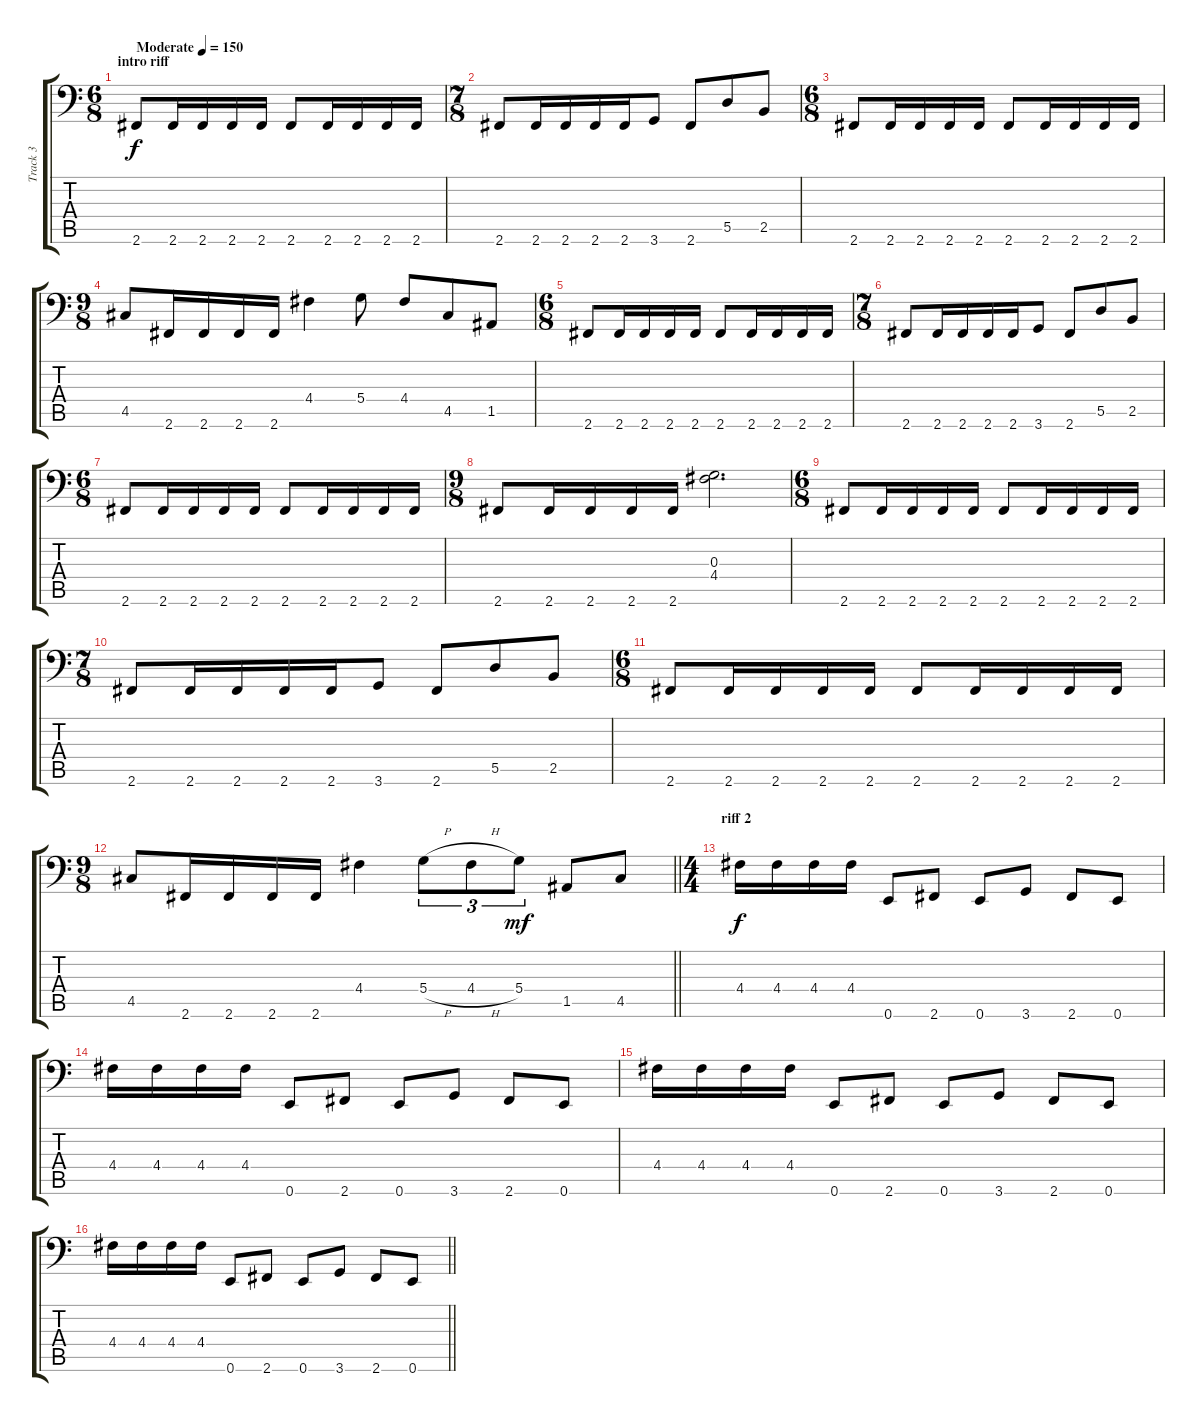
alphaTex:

\track ("Track 3" "Track 3") {instrument electricbassfinger}
\staff {score tabs}
\tuning (E3 B2 G2 D2 A1 E1) {hide}
\ts (6 8)
\section ("" "intro riff")
\tempo (150 "Moderate")
\clef f4
\ks c
2.6.8{dy f instrument electricbassfinger} 2.6.16 2.6.16 2.6.16 2.6.16 2.6.8 2.6.16 2.6.16 2.6.16 2.6.16 |
\ts (7 8)
2.6.8 2.6.16 2.6.16 2.6.16 2.6.16 3.6.8 2.6.8 5.5.8 2.5.8 |
\ts (6 8)
2.6.8 2.6.16 2.6.16 2.6.16 2.6.16 2.6.8 2.6.16 2.6.16 2.6.16 2.6.16 |
\ts (9 8)
4.5.8 2.6.16 2.6.16 2.6.16 2.6.16 4.4.4 5.4.8 4.4.8 4.5.8 1.5.8 |
\ts (6 8)
2.6.8 2.6.16 2.6.16 2.6.16 2.6.16 2.6.8 2.6.16 2.6.16 2.6.16 2.6.16 |
\ts (7 8)
2.6.8 2.6.16 2.6.16 2.6.16 2.6.16 3.6.8 2.6.8 5.5.8 2.5.8 |
\ts (6 8)
2.6.8 2.6.16 2.6.16 2.6.16 2.6.16 2.6.8 2.6.16 2.6.16 2.6.16 2.6.16 |
\ts (9 8)
2.6.8 2.6.16 2.6.16 2.6.16 2.6.16 (0.3 4.4).2{d} |
\ts (6 8)
2.6.8 2.6.16 2.6.16 2.6.16 2.6.16 2.6.8 2.6.16 2.6.16 2.6.16 2.6.16 |
\ts (7 8)
2.6.8 2.6.16 2.6.16 2.6.16 2.6.16 3.6.8 2.6.8 5.5.8 2.5.8 |
\ts (6 8)
2.6.8 2.6.16 2.6.16 2.6.16 2.6.16 2.6.8 2.6.16 2.6.16 2.6.16 2.6.16 |
\ts (9 8)
\barLineRight lightlight
4.5.8 2.6.16 2.6.16 2.6.16 2.6.16 4.4.4 5.4{h}.8{tu (3 2)} 4.4{h}.8{tu (3 2)} 5.4.8{tu (3 2) dy mf} 1.5.8 4.5.8 |
\ts (4 4)
\section ("" "riff 2")
4.4.16{dy f} 4.4.16 4.4.16 4.4.16 0.6.8 2.6.8 0.6.8 3.6.8 2.6.8 0.6.8 |
4.4.16 4.4.16 4.4.16 4.4.16 0.6.8 2.6.8 0.6.8 3.6.8 2.6.8 0.6.8 |
4.4.16 4.4.16 4.4.16 4.4.16 0.6.8 2.6.8 0.6.8 3.6.8 2.6.8 0.6.8 |
\barLineRight lightlight
4.4.16 4.4.16 4.4.16 4.4.16 0.6.8 2.6.8 0.6.8 3.6.8 2.6.8 0.6.8
